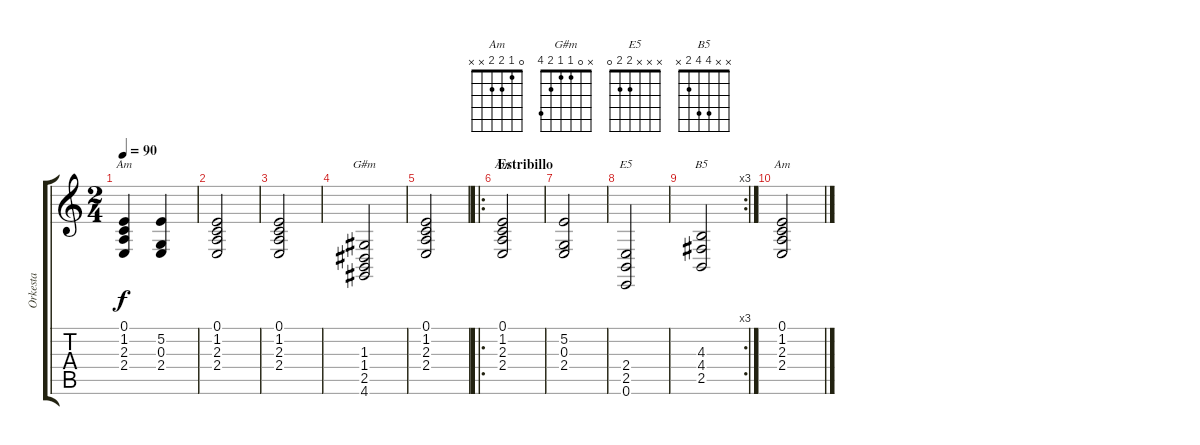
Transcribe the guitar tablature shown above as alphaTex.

\track ("Orkesta" "Orkesta") {instrument stringensemble1}
\staff {score tabs}
\tuning (E4 B3 G3 D3 A2 E2) {hide}
\chord ("Am" 0 1 2 2 0 x)
\chord ("G#m" x 0 1 1 2 4)
\chord ("Am" 0 1 2 2 0 0)
\chord ("E5" x x x 2 2 0)
\chord ("B5" x x 4 4 2 x)
\chord ("Am" 0 1 2 2 x x)
\ts (2 4)
\tempo 90
\clef g2
\ks c
(0.1 1.2 2.3 2.4).4{ch "Am" dy f} (5.2 0.3 2.4).4 |
(0.1 1.2 2.3 2.4).2 |
(0.1 1.2 2.3 2.4).2 |
(1.3 1.4 2.5 4.6).2{ch "G#m"} |
(0.1 1.2 2.3 2.4).2 |
\ro
\section ("" "Estribillo")
(0.1 1.2 2.3 2.4).2{ch "Am"} |
(5.2 0.3 2.4).2 |
(2.4 2.5 0.6).2{ch "E5"} |
\rc 3
(4.3 4.4 2.5).2{ch "B5"} |
(0.1 1.2 2.3 2.4).2{ch "Am"}
